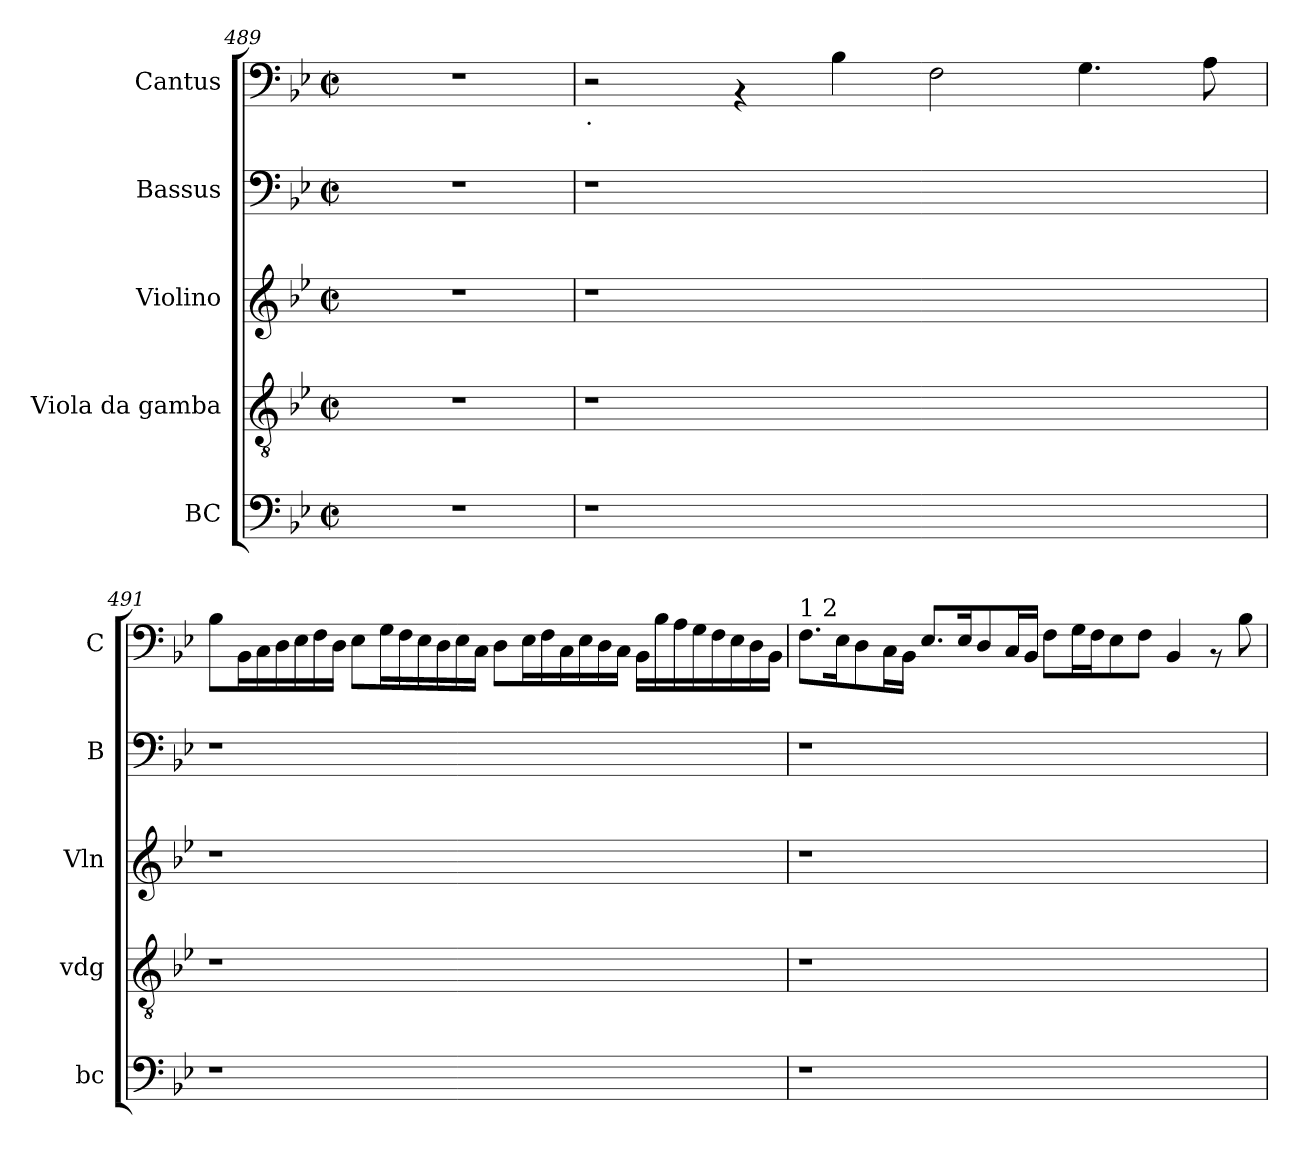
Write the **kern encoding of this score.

**kern	**kern	**kern	**kern	**kern
*part5	*part4	*part3	*part2	*part1
*staff5	*staff4	*staff3	*staff2	*staff1
*I"BC	*I"Viola da gamba	*I"Violino	*I"Bassus	*I"Cantus
*I'bc	*I'vdg	*I'Vln	*I'B	*I'C
!!LO:LB:g=z
*clefF4	*clefGv2	*clefG2	*clefF4	*clefF4
*k[b-e-]	*k[b-e-]	*k[b-e-]	*k[b-e-]	*k[b-e-]
*B-:	*B-:	*B-:	*B-:	*B-:
*M2/2	*M2/2	*M2/2	*M2/2	*M2/2
*met(c|)	*met(c|)	*met(c|)	*met(c|)	*met(c|)
=489	=489	=489	=489	=489
1r	1r	1r	1r	1r
=490	=490	=490	=490	=490
!	!	!	!	!LO:TX:b:t=.
1r	1r	1r	1r	2r
.	.	.	.	4rAA
.	.	.	.	4B-\
1ryy	1ryy	1ryy	1ryy	2F\
.	.	.	.	4.G\
.	.	.	.	8A\
=491	=491	=491	=491	=491
1r	1r	1r	1r	8B-\L
.	.	.	.	16BB-\L
.	.	.	.	16C\
.	.	.	.	16D\
.	.	.	.	16E-\
.	.	.	.	16F\
.	.	.	.	16D\JJ
.	.	.	.	8E-\L
.	.	.	.	16G\L
.	.	.	.	16F\
.	.	.	.	16E-\
.	.	.	.	16D\
.	.	.	.	16E-\
.	.	.	.	16C\JJ
1ryy	1ryy	1ryy	1ryy	8D\L
.	.	.	.	16E-\L
.	.	.	.	16F\
.	.	.	.	16C\
.	.	.	.	16E-\
.	.	.	.	16D\
.	.	.	.	16C\JJ
.	.	.	.	16BB-\LL
.	.	.	.	16B-\
.	.	.	.	16A\
.	.	.	.	16G\
.	.	.	.	16F\
.	.	.	.	16E-\
.	.	.	.	16D\
.	.	.	.	16BB-\JJ
!!LO:LB:g=z
=492	=492	=492	=492	=492
!	!	!	!	!LO:TX:a:t=1 2
1r	1r	1r	1r	8.F\L
.	.	.	.	16E-\k
.	.	.	.	8D\
.	.	.	.	16C\L
.	.	.	.	16BB-\JJ
.	.	.	.	8.E-/L
.	.	.	.	16E-/k
.	.	.	.	8D/
.	.	.	.	16C/L
.	.	.	.	16BB-/JJ
1ryy	1ryy	1ryy	1ryy	8F\L
.	.	.	.	16G\L
.	.	.	.	16F\J
.	.	.	.	8E-\
.	.	.	.	8F\J
.	.	.	.	4BB-/
.	.	.	.	8rAA
.	.	.	.	8B-\
=	=	=	=	=
*-	*-	*-	*-	*-
